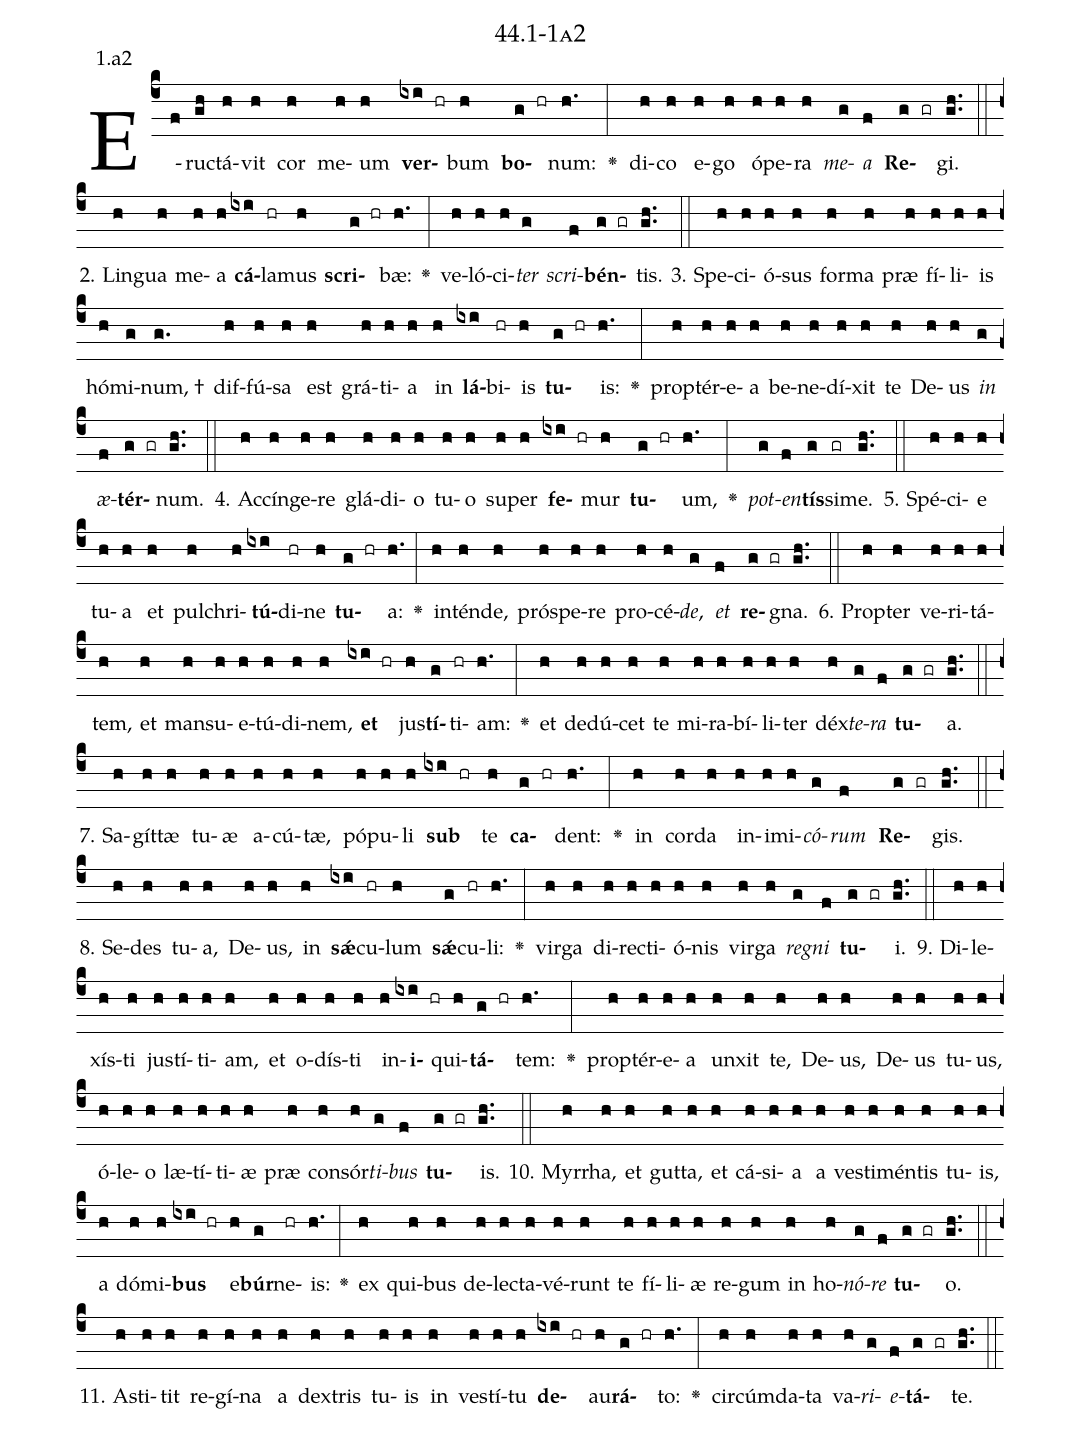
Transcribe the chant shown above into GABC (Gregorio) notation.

name: 44.1-1a2;
annotation: 1.a2;
%%
(c4)E(f)ruc(gh)tá(h)vit(h) cor(h) me(h)um(h) <b>ver</b>(ixi hr)bum(h) <b>bo</b>(g hr)num:(h.) <v>\greheightstar</v>(:) di(h)co(h) e(h)go(h) ó(h)pe(h)ra(h) <i>me</i>(g)<i>a</i>(f) <b>Re</b>(g gr)gi.(gh..) (::)
2. Lin(h)gua(h) me(h)a(h) <b>cá</b>(ixi)la(hr)mus(h) <b>scri</b>(g hr)bæ:(h.) <v>\greheightstar</v>(:) ve(h)ló(h)ci(h)<i>ter</i>(g) <i>scri</i>(f)<b>bén</b>(g gr)tis.(gh..) (::)
3. Spe(h)ci(h)ó(h)sus(h) for(h)ma(h) præ(h) fí(h)li(h)is(h) hó(h)mi(g)num, †(g.) dif(h)fú(h)sa(h) est(h) grá(h)ti(h)a(h) in(h) <b>lá</b>(ixi)bi(hr)is(h) <b>tu</b>(g hr)is:(h.) <v>\greheightstar</v>(:) prop(h)tér(h)e(h)a(h) be(h)ne(h)dí(h)xit(h) te(h) De(h)us(h) <i>in</i>(g) <i>æ</i>(f)<b>tér</b>(g gr)num.(gh..) (::)
4. Ac(h)cín(h)ge(h)re(h) glá(h)di(h)o(h) tu(h)o(h) su(h)per(h) <b>fe</b>(ixi hr)mur(h) <b>tu</b>(g hr)um,(h.) <v>\greheightstar</v>(:) <i>pot</i>(g)<i>en</i>(f)<b>tís</b>(g)si(gr)me.(gh..) (::)
5. Spé(h)ci(h)e(h) tu(h)a(h) et(h) pul(h)chri(h)<b>tú</b>(ixi)di(hr)ne(h) <b>tu</b>(g hr)a:(h.) <v>\greheightstar</v>(:) in(h)tén(h)de,(h) pró(h)spe(h)re(h) pro(h)cé(h)<i>de</i>,(g) <i>et</i>(f) <b>re</b>(g gr)gna.(gh..) (::)
6. Prop(h)ter(h) ve(h)ri(h)tá(h)tem,(h) et(h) man(h)su(h)e(h)tú(h)di(h)nem,(h) <b>et</b>(ixi hr) jus(h)<b>tí</b>(g)ti(hr)am:(h.) <v>\greheightstar</v>(:) et(h) de(h)dú(h)cet(h) te(h) mi(h)ra(h)bí(h)li(h)ter(h) déx(h)<i>te</i>(g)<i>ra</i>(f) <b>tu</b>(g gr)a.(gh..) (::)
7. Sa(h)gít(h)tæ(h) tu(h)æ(h) a(h)cú(h)tæ,(h) pó(h)pu(h)li(h) <b>sub</b>(ixi hr) te(h) <b>ca</b>(g hr)dent:(h.) <v>\greheightstar</v>(:) in(h) cor(h)da(h) in(h)i(h)mi(h)<i>có</i>(g)<i>rum</i>(f) <b>Re</b>(g gr)gis.(gh..) (::)
8. Se(h)des(h) tu(h)a,(h) De(h)us,(h) in(h) <b>sǽ</b>(ixi)cu(hr)lum(h) <b>sǽ</b>(g)cu(hr)li:(h.) <v>\greheightstar</v>(:) vir(h)ga(h) di(h)rec(h)ti(h)ó(h)nis(h) vir(h)ga(h) <i>re</i>(g)<i>gni</i>(f) <b>tu</b>(g gr)i.(gh..) (::)
9. Di(h)le(h)xís(h)ti(h) jus(h)tí(h)ti(h)am,(h) et(h) o(h)dís(h)ti(h) in(h)<b>i</b>(ixi hr)qui(h)<b>tá</b>(g hr)tem:(h.) <v>\greheightstar</v>(:) prop(h)tér(h)e(h)a(h) un(h)xit(h) te,(h) De(h)us,(h) De(h)us(h) tu(h)us,(h) ó(h)le(h)o(h) læ(h)tí(h)ti(h)æ(h) præ(h) con(h)sór(h)<i>ti</i>(g)<i>bus</i>(f) <b>tu</b>(g gr)is.(gh..) (::)
10. Myr(h)rha,(h) et(h) gut(h)ta,(h) et(h) cá(h)si(h)a(h) a(h) ves(h)ti(h)mén(h)tis(h) tu(h)is,(h) a(h) dó(h)mi(h)<b>bus</b>(ixi hr) e(h)<b>búr</b>(g)ne(hr)is:(h.) <v>\greheightstar</v>(:) ex(h) qui(h)bus(h) de(h)lec(h)ta(h)vé(h)runt(h) te(h) fí(h)li(h)æ(h) re(h)gum(h) in(h) ho(h)<i>nó</i>(g)<i>re</i>(f) <b>tu</b>(g gr)o.(gh..) (::)
11. A(h)sti(h)tit(h) re(h)gí(h)na(h) a(h) dex(h)tris(h) tu(h)is(h) in(h) ves(h)tí(h)tu(h) <b>de</b>(ixi hr)au(h)<b>rá</b>(g hr)to:(h.) <v>\greheightstar</v>(:) cir(h)cúm(h)da(h)ta(h) va(h)<i>ri</i>(g)<i>e</i>(f)<b>tá</b>(g gr)te.(gh..) (::)
